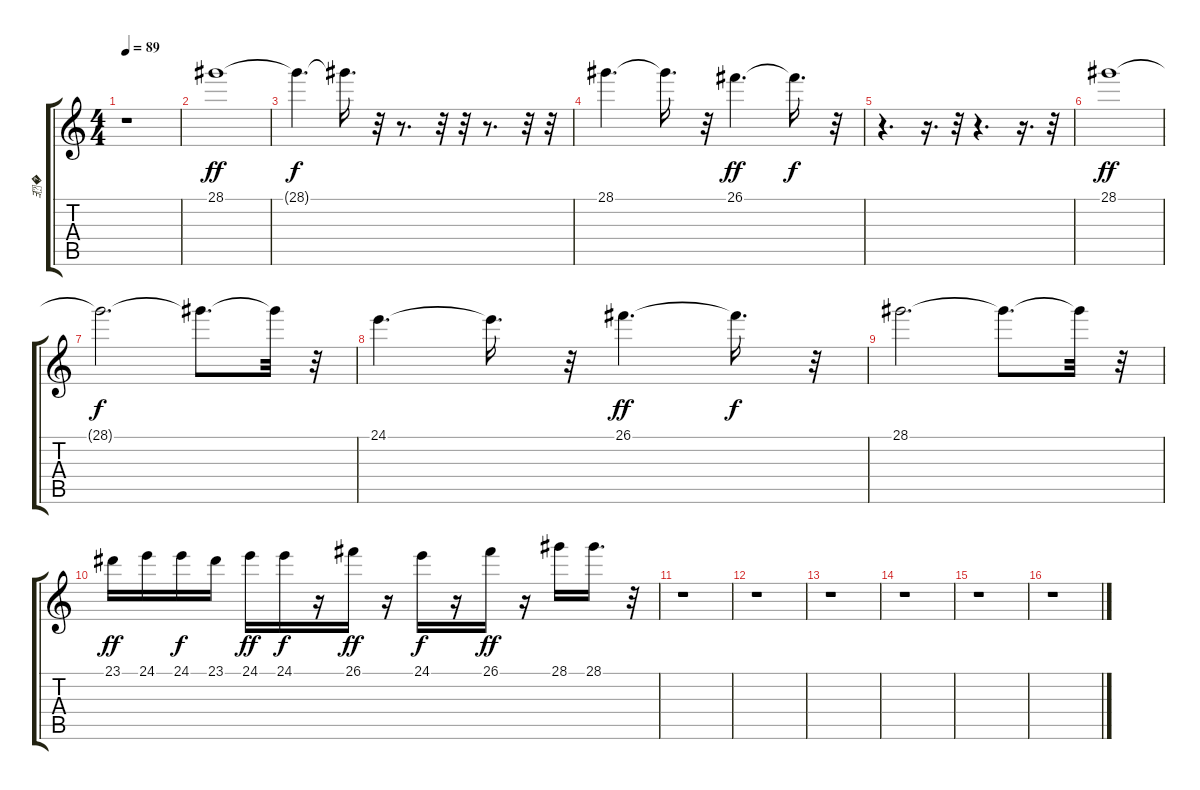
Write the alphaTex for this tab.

\track ("ﾖ�" "ﾖ�") {instrument stringensemble1}
\staff {score tabs}
\tuning (E4 B3 G3 D3 A2 E2) {hide}
\ts (4 4)
\tempo 89
\clef g2
\ks c
r.1{dy f} |
28.1.1{dy ff} |
28.1{t}.4{d dy f} 28.1{t}.16{d} r.32 r.8{d} r.32 r.32 r.8{d} r.32 r.32 |
28.1.4{d} 28.1{t}.16{d} r.32 26.1.4{d dy ff} 26.1{t}.16{d dy f} r.32 |
r.4{d} r.16{d} r.32 r.4{d} r.16{d} r.32 |
28.1.1{dy ff} |
28.1{t}.2{d dy f} 28.1{t}.8{d} 28.1{t}.32 r.32 |
24.1.4{d} 24.1{t}.16{d} r.32 26.1.4{d dy ff} 26.1{t}.16{d dy f} r.32 |
28.1.2{d} 28.1{t}.8{d} 28.1{t}.32 r.32 |
23.1.16{dy ff} 24.1.16 24.1.16{dy f} 23.1.16 24.1.16{dy ff} 24.1.16{dy f} r.16 26.1.16{dy ff} r.16 24.1.16{dy f} r.16 26.1.16{dy ff} r.16 28.1.16 28.1.16{d} r.32 |
r.1 |
r.1 |
r.1 |
r.1 |
r.1 |
r.1
